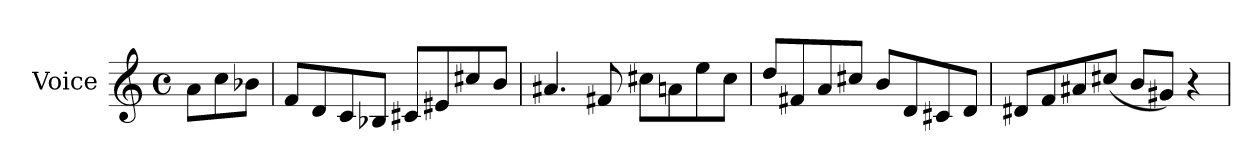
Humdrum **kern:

**kern
*part1
*staff1
*I"Voice
*I'Voice
*clefG2
*M4/4
*met(c)
=
8a\L
8cc\
8b-X\J
=1
8f/L
8d/
8c/
8B-X/J
8c#X/L
8e#X/
8cc#X/
8b/J
=2
4.a#X/
8f#X/
8cc#X\L
8an\
8ee\
8cc#\J
=3
8dd/L
8f#X/
8a/
8cc#X/J
8b/L
8d/
8c#X/
8d/J
=4
8d#X/L
8f/
8a#X/
(>8cc#X/J
8b/L
8g#X/J)
4r
=
*-
